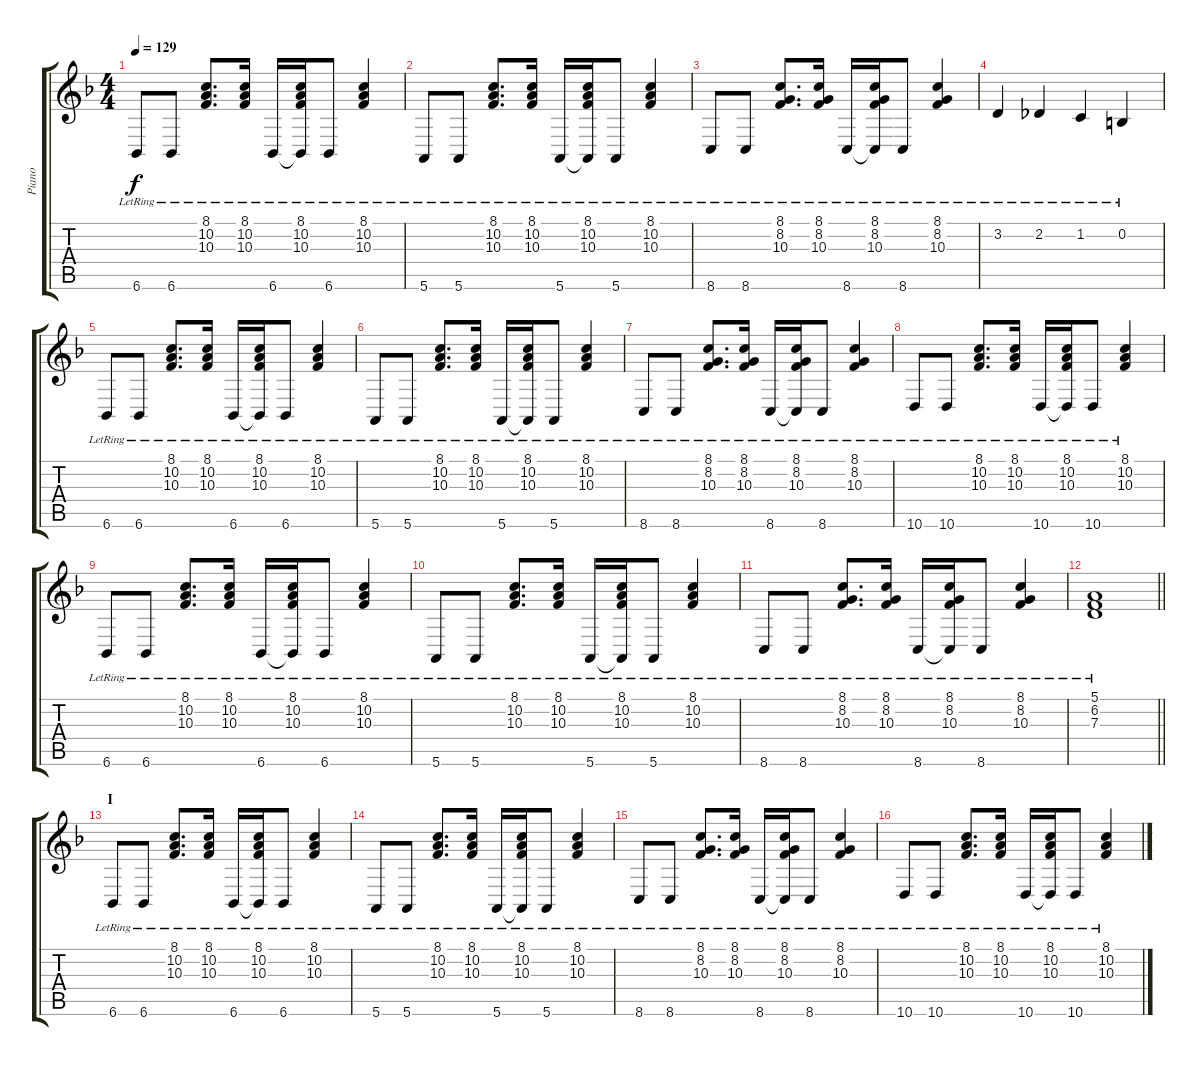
\track ("Piano" "Piano") {instrument brightacousticpiano}
\staff {score tabs}
\tuning (E4 B3 G3 D3 A2 E2) {hide}
\ts (4 4)
\tempo 129
\clef g2
\ks f
6.6{lr}.8{dy f} 6.6{lr}.8 (8.1{lr} 10.2{lr} 10.3{lr}).8{d} (8.1{lr} 10.2{lr} 10.3{lr}).16 6.6{lr}.16 (8.1{lr} 10.2{lr} 10.3{lr} 6.6{t}).16 6.6{lr}.8 (8.1{lr} 10.2{lr} 10.3{lr}).4 |
5.6{lr}.8 5.6{lr}.8 (8.1{lr} 10.2{lr} 10.3{lr}).8{d} (8.1{lr} 10.2{lr} 10.3{lr}).16 5.6{lr}.16 (8.1{lr} 10.2{lr} 10.3{lr} 5.6{t}).16 5.6{lr}.8 (8.1{lr} 10.2{lr} 10.3{lr}).4 |
8.6{lr}.8 8.6{lr}.8 (8.1{lr} 8.2{lr} 10.3{lr}).8{d} (8.1{lr} 8.2{lr} 10.3{lr}).16 8.6{lr}.16 (8.1{lr} 8.2{lr} 10.3{lr} 8.6{t}).16 8.6{lr}.8 (8.1{lr} 8.2{lr} 10.3{lr}).4 |
3.2{lr}.4 2.2{lr}.4 1.2{lr}.4 0.2{lr}.4 |
6.6{lr}.8 6.6{lr}.8 (8.1{lr} 10.2{lr} 10.3{lr}).8{d} (8.1{lr} 10.2{lr} 10.3{lr}).16 6.6{lr}.16 (8.1{lr} 10.2{lr} 10.3{lr} 6.6{t}).16 6.6{lr}.8 (8.1{lr} 10.2{lr} 10.3{lr}).4 |
5.6{lr}.8 5.6{lr}.8 (8.1{lr} 10.2{lr} 10.3{lr}).8{d} (8.1{lr} 10.2{lr} 10.3{lr}).16 5.6{lr}.16 (8.1{lr} 10.2{lr} 10.3{lr} 5.6{t}).16 5.6{lr}.8 (8.1{lr} 10.2{lr} 10.3{lr}).4 |
8.6{lr}.8 8.6{lr}.8 (8.1{lr} 8.2{lr} 10.3{lr}).8{d} (8.1{lr} 8.2{lr} 10.3{lr}).16 8.6{lr}.16 (8.1{lr} 8.2{lr} 10.3{lr} 8.6{t}).16 8.6{lr}.8 (8.1{lr} 8.2{lr} 10.3{lr}).4 |
10.6{lr}.8 10.6{lr}.8 (8.1{lr} 10.2{lr} 10.3{lr}).8{d} (8.1{lr} 10.2{lr} 10.3{lr}).16 10.6{lr}.16 (8.1{lr} 10.2{lr} 10.3{lr} 10.6{t}).16 10.6{lr}.8 (8.1{lr} 10.2{lr} 10.3{lr}).4 |
6.6{lr}.8 6.6{lr}.8 (8.1{lr} 10.2{lr} 10.3{lr}).8{d} (8.1{lr} 10.2{lr} 10.3{lr}).16 6.6{lr}.16 (8.1{lr} 10.2{lr} 10.3{lr} 6.6{t}).16 6.6{lr}.8 (8.1{lr} 10.2{lr} 10.3{lr}).4 |
5.6{lr}.8 5.6{lr}.8 (8.1{lr} 10.2{lr} 10.3{lr}).8{d} (8.1{lr} 10.2{lr} 10.3{lr}).16 5.6{lr}.16 (8.1{lr} 10.2{lr} 10.3{lr} 5.6{t}).16 5.6{lr}.8 (8.1{lr} 10.2{lr} 10.3{lr}).4 |
8.6{lr}.8 8.6{lr}.8 (8.1{lr} 8.2{lr} 10.3{lr}).8{d} (8.1{lr} 8.2{lr} 10.3{lr}).16 8.6{lr}.16 (8.1{lr} 8.2{lr} 10.3{lr} 8.6{t}).16 8.6{lr}.8 (8.1{lr} 8.2{lr} 10.3{lr}).4 |
\barLineRight lightlight
(5.1{lr} 6.2{lr} 7.3{lr}).1 |
\section ("" "I")
6.6{lr}.8 6.6{lr}.8 (8.1{lr} 10.2{lr} 10.3{lr}).8{d} (8.1{lr} 10.2{lr} 10.3{lr}).16 6.6{lr}.16 (8.1{lr} 10.2{lr} 10.3{lr} 6.6{t}).16 6.6{lr}.8 (8.1{lr} 10.2{lr} 10.3{lr}).4 |
5.6{lr}.8 5.6{lr}.8 (8.1{lr} 10.2{lr} 10.3{lr}).8{d} (8.1{lr} 10.2{lr} 10.3{lr}).16 5.6{lr}.16 (8.1{lr} 10.2{lr} 10.3{lr} 5.6{t}).16 5.6{lr}.8 (8.1{lr} 10.2{lr} 10.3{lr}).4 |
8.6{lr}.8 8.6{lr}.8 (8.1{lr} 8.2{lr} 10.3{lr}).8{d} (8.1{lr} 8.2{lr} 10.3{lr}).16 8.6{lr}.16 (8.1{lr} 8.2{lr} 10.3{lr} 8.6{t}).16 8.6{lr}.8 (8.1{lr} 8.2{lr} 10.3{lr}).4 |
10.6{lr}.8 10.6{lr}.8 (8.1{lr} 10.2{lr} 10.3{lr}).8{d} (8.1{lr} 10.2{lr} 10.3{lr}).16 10.6{lr}.16 (8.1{lr} 10.2{lr} 10.3{lr} 10.6{t}).16 10.6{lr}.8 (8.1{lr} 10.2{lr} 10.3{lr}).4
